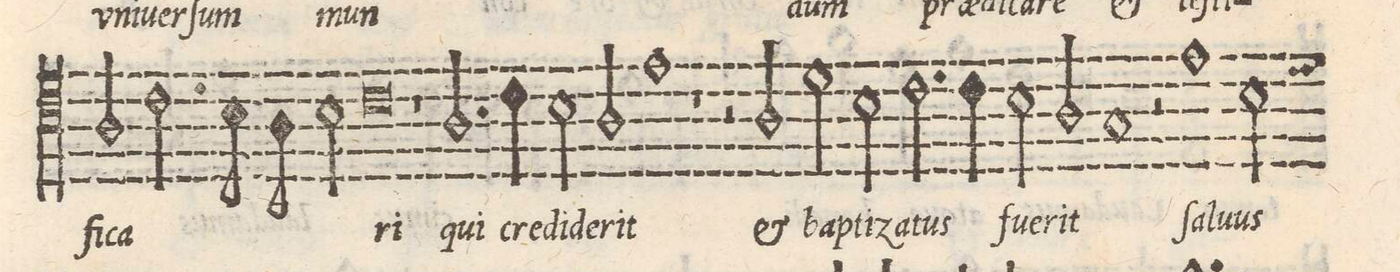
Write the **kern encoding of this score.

**kern	**text
*I"TENOR	*
*clefC4	*
*k[]	*
*met(C|)	*
*M2/1	*
2A/	-fi-
2.c\	-ca-
8B\	.
8A\	.
2B\	.
=47-	=47-
0c	-ri
=48-	=48-
1r	.
2.A/	qui
4c\	cre-
=49-	=49-
2B\	-di-
2A/	-de-
1e	-rit
=50-	=50-
1r	.
2r	.
2A/	et
=51-	=51-
2d\	ba-
2B\	-pti-
2.c\	-za-
4c\	-tus
=52-	=52-
2B\	fu-
2A/	-e-
1G	-rit
=53-	=53-
2r	.
1e	ſal-
2B\	-uus
*custos:d	*
=54-	=54-
*-	*-
